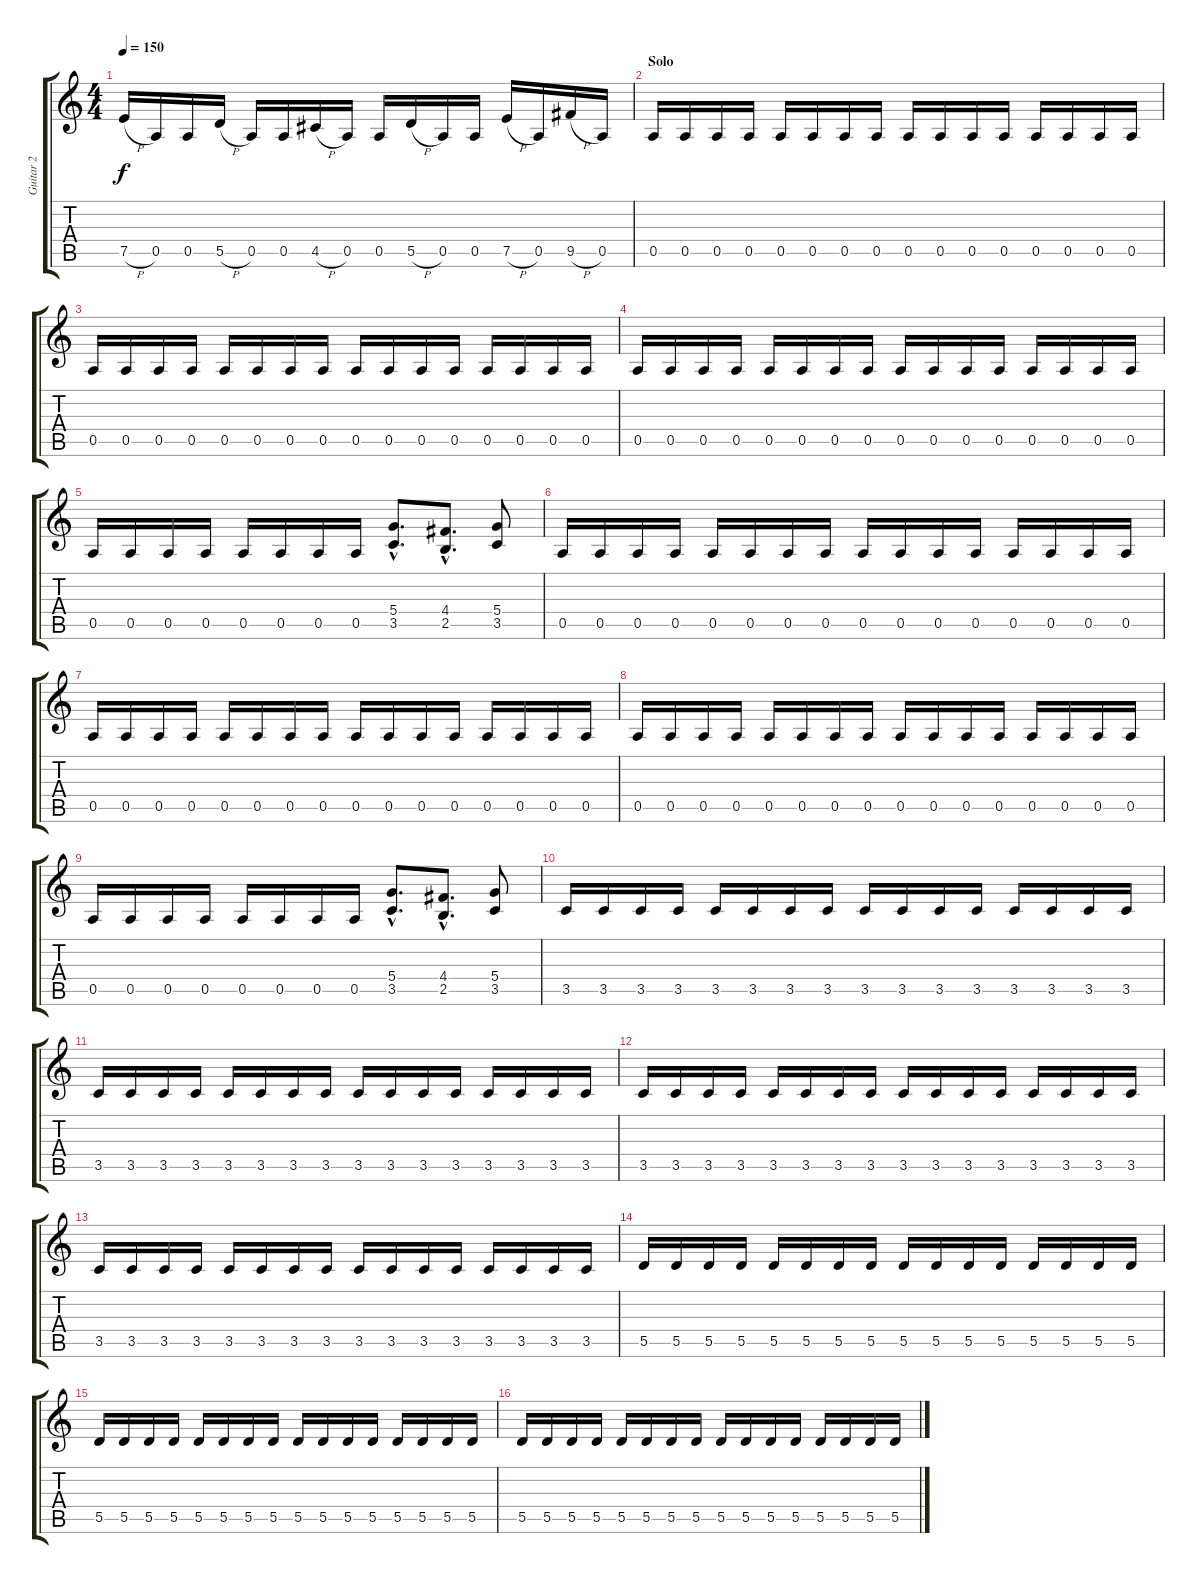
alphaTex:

\track ("Guitar 2" "Guitar 2") {instrument overdrivenguitar}
\staff {score tabs}
\tuning (E4 B3 G3 D3 A2 E2) {hide}
\ts (4 4)
\tempo 150
\clef g2
\ks c
7.5{h}.16{dy f} 0.5.16 0.5.16 5.5{h}.16 0.5.16 0.5.16 4.5{h}.16 0.5.16 0.5.16 5.5{h}.16 0.5.16 0.5.16 7.5{h}.16 0.5.16 9.5{h}.16 0.5.16 |
\section ("" "Solo")
0.5.16{volume 12} 0.5.16 0.5.16 0.5.16 0.5.16 0.5.16 0.5.16 0.5.16 0.5.16 0.5.16 0.5.16 0.5.16 0.5.16 0.5.16 0.5.16 0.5.16 |
0.5.16 0.5.16 0.5.16 0.5.16 0.5.16 0.5.16 0.5.16 0.5.16 0.5.16 0.5.16 0.5.16 0.5.16 0.5.16 0.5.16 0.5.16 0.5.16 |
0.5.16 0.5.16 0.5.16 0.5.16 0.5.16 0.5.16 0.5.16 0.5.16 0.5.16 0.5.16 0.5.16 0.5.16 0.5.16 0.5.16 0.5.16 0.5.16 |
0.5.16 0.5.16 0.5.16 0.5.16 0.5.16 0.5.16 0.5.16 0.5.16 (5.4{hac} 3.5{hac}).8{d} (4.4{hac} 2.5{hac}).8{d} (5.4 3.5).8 |
0.5.16 0.5.16 0.5.16 0.5.16 0.5.16 0.5.16 0.5.16 0.5.16 0.5.16 0.5.16 0.5.16 0.5.16 0.5.16 0.5.16 0.5.16 0.5.16 |
0.5.16 0.5.16 0.5.16 0.5.16 0.5.16 0.5.16 0.5.16 0.5.16 0.5.16 0.5.16 0.5.16 0.5.16 0.5.16 0.5.16 0.5.16 0.5.16 |
0.5.16 0.5.16 0.5.16 0.5.16 0.5.16 0.5.16 0.5.16 0.5.16 0.5.16 0.5.16 0.5.16 0.5.16 0.5.16 0.5.16 0.5.16 0.5.16 |
0.5.16 0.5.16 0.5.16 0.5.16 0.5.16 0.5.16 0.5.16 0.5.16 (5.4{hac} 3.5{hac}).8{d} (4.4{hac} 2.5{hac}).8{d} (5.4 3.5).8 |
3.5.16 3.5.16 3.5.16 3.5.16 3.5.16 3.5.16 3.5.16 3.5.16 3.5.16 3.5.16 3.5.16 3.5.16 3.5.16 3.5.16 3.5.16 3.5.16 |
3.5.16 3.5.16 3.5.16 3.5.16 3.5.16 3.5.16 3.5.16 3.5.16 3.5.16 3.5.16 3.5.16 3.5.16 3.5.16 3.5.16 3.5.16 3.5.16 |
3.5.16 3.5.16 3.5.16 3.5.16 3.5.16 3.5.16 3.5.16 3.5.16 3.5.16 3.5.16 3.5.16 3.5.16 3.5.16 3.5.16 3.5.16 3.5.16 |
3.5.16 3.5.16 3.5.16 3.5.16 3.5.16 3.5.16 3.5.16 3.5.16 3.5.16 3.5.16 3.5.16 3.5.16 3.5.16 3.5.16 3.5.16 3.5.16 |
5.5.16 5.5.16 5.5.16 5.5.16 5.5.16 5.5.16 5.5.16 5.5.16 5.5.16 5.5.16 5.5.16 5.5.16 5.5.16 5.5.16 5.5.16 5.5.16 |
5.5.16 5.5.16 5.5.16 5.5.16 5.5.16 5.5.16 5.5.16 5.5.16 5.5.16 5.5.16 5.5.16 5.5.16 5.5.16 5.5.16 5.5.16 5.5.16 |
5.5.16 5.5.16 5.5.16 5.5.16 5.5.16 5.5.16 5.5.16 5.5.16 5.5.16 5.5.16 5.5.16 5.5.16 5.5.16 5.5.16 5.5.16 5.5.16
